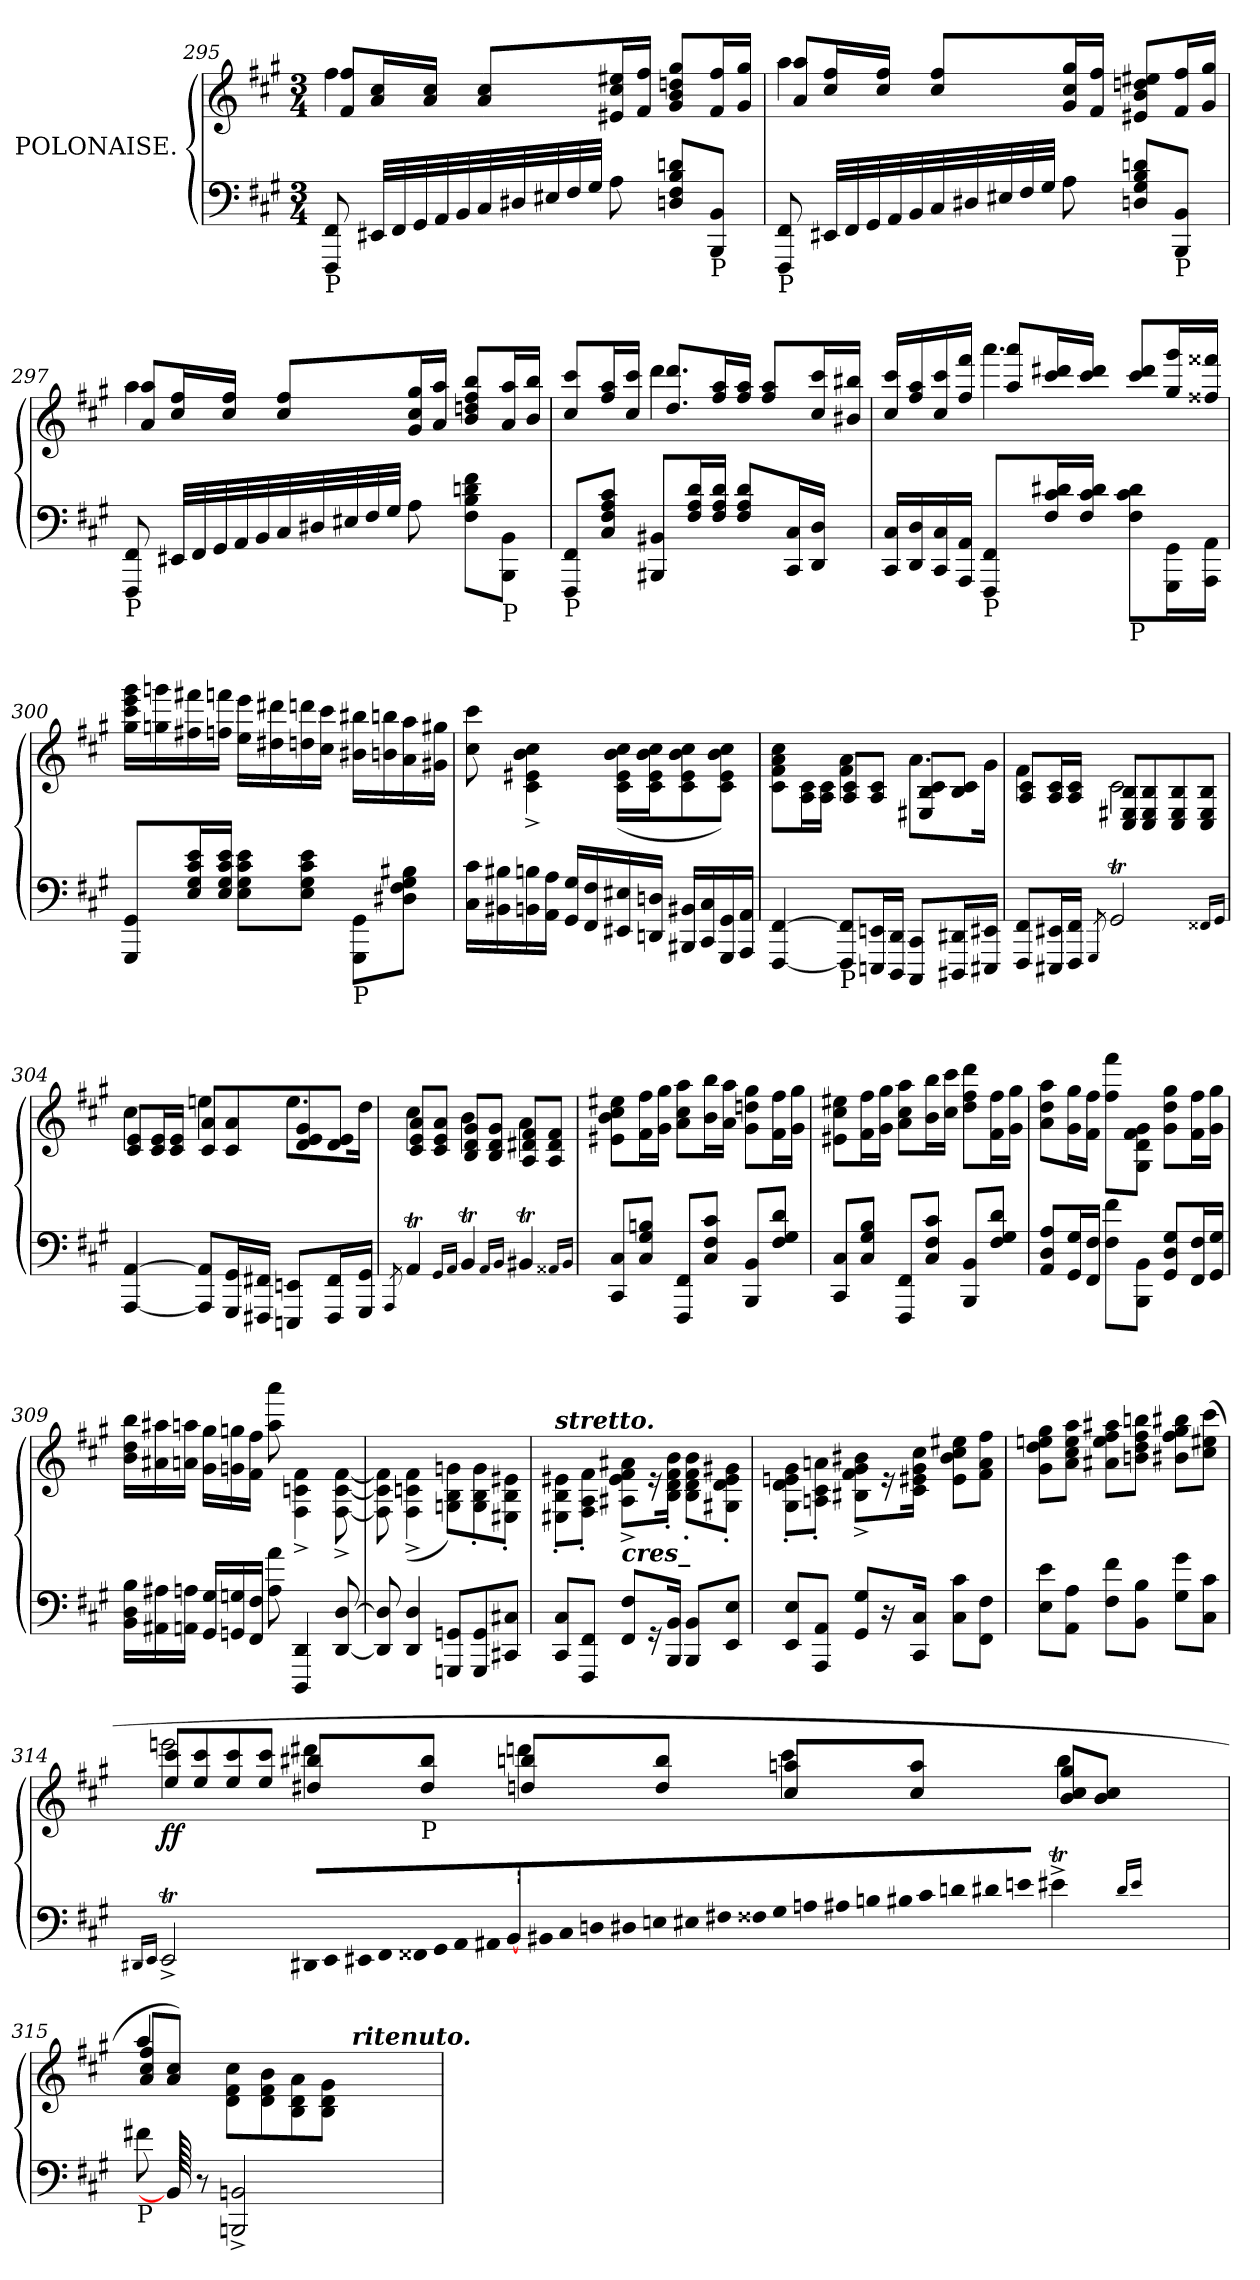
**kern	**kern	**dynam
*part1	*part1	*part1
*staff2	*staff1	*staff1/2
*I"POLONAISE.	*	*
*clefF4	*clefG2	*
*k[f#c#g#]	*k[f#c#g#]	*
*M3/4	*M3/4	*
=295	=295	=295
*	*^	*
*	*	*^	*
!LO:TX:b:t=P	!	!	!	!
8FFF#/ 8FF#/	2.ryy	4ff#\	8f#/ 8ff#/L	.
*Xtuplet	*	*	*	*
40EE#X!/LLL	.	.	16a/ 16cc#/L	.
40FF#!/	.	.	.	.
40GG#!/	.	.	.	.
.	.	.	16a/ 16cc#/JJ	.
40AA!/	.	.	.	.
40BB!/	.	.	.	.
40C#!/	.	2ryy	8a/ 8cc#/L	.
40D#X!/	.	.	.	.
40E#X!/	.	.	.	.
40F#!/	.	.	.	.
40G#!/JJJ	.	.	.	.
8A\	.	.	16e#X/ 16cc#/ 16ee#X/L	.
.	.	.	16f#/ 16ff#/JJ	.
8Dn/ 8F#/ 8B/ 8dn/L	.	.	8g#/ 8b/ 8ddn/ 8gg#/L	.
!LO:TX:b:t=P	!	!	!	!
8BBB/ 8BB/J	.	.	16f#/ 16ff#/L	.
.	.	.	16g#/ 16gg#/JJ	.
!!LO:PB:g=z	!!	!!
=296	=296	=296	=296	=296
!LO:TX:b:t=P	!	!	!	!
8FFF#/ 8FF#/	2.ryy	4aa\	8a/ 8aa/L	.
40EE#X!/LLL	.	.	16cc#/ 16ff#/L	.
40FF#!/	.	.	.	.
40GG#!/	.	.	.	.
.	.	.	16cc#/ 16ff#/JJ	.
40AA!/	.	.	.	.
40BB!/	.	.	.	.
40C#!/	.	2ryy	8cc#/ 8ff#/L	.
40D#X!/	.	.	.	.
40E#X!/	.	.	.	.
40F#!/	.	.	.	.
40G#!/JJJ	.	.	.	.
8A\	.	.	16g#/ 16cc#/ 16gg#/L	.
.	.	.	16f#/ 16ff#/JJ	.
8Dn/ 8G#/ 8B/ 8dn/L	.	.	8e#X/ 8b/ 8ddn/ 8ee#X/L	.
!LO:TX:b:t=P	!	!	!	!
8BBB/ 8BB/J	.	.	16f#/ 16ff#/L	.
.	.	.	16g#/ 16gg#/JJ	.
=297	=297	=297	=297	=297
!LO:TX:b:t=P	!	!	!	!
8FFF#/ 8FF#/	2.ryy	4aa\	8a/ 8aa/L	.
40EE#X!/LLL	.	.	16cc#/ 16ff#/L	.
40FF#!/	.	.	.	.
40GG#!/	.	.	.	.
.	.	.	16cc#/ 16ff#/JJ	.
40AA!/	.	.	.	.
40BB!/	.	.	.	.
40C#!/	.	2ryy	8cc#/ 8ff#/L	.
40D#X!/	.	.	.	.
40E#X!/	.	.	.	.
40F#!/	.	.	.	.
40G#!/JJJ	.	.	.	.
8A\	.	.	16g#/ 16cc#/ 16gg#/L	.
.	.	.	16a/ 16aa/JJ	.
8F#\ 8B\ 8dn\ 8f#\L	.	.	8b/ 8ddn/ 8ff#/ 8bb/L	.
!LO:TX:b:t=P	!	!	!	!
8BBB\ 8BB\J	.	.	16a/ 16aa/L	.
.	.	.	16b/ 16bb/JJ	.
!!LO:LB:g=z	!!	!!
=298	=298	=298	=298	=298
!LO:TX:b:t=P	!	!	!	!
8FFF#/ 8FF#/L	2.ryy	4ryy	8cc#/ 8ccc#/L	.
8C#/ 8F#/ 8A/ 8c#/J	.	.	16ff#/ 16aa/L	.
.	.	.	16cc#/ 16ccc#/JJ	.
8BBB#X/ 8BB#X/L	.	4.ddd\	8.dd/ 8.ddd/L	.
16F#/ 16A/ 16d/L	.	.	.	.
16F#/ 16A/ 16d/JJ	.	.	16ff#/ 16aa/L	.
8F#/ 8A/ 8d/L	.	.	16ff#/ 16aa/JJ	.
.	.	.	8ff#/ 8aa/L	.
16CC#/ 16C#/L	.	8ryy	.	.
16DD/ 16D/JJ	.	.	16cc#/ 16ccc#/L	.
16ryy	16ryy	16ryy	16b#X/ 16bb#X/JJ	.
=299	=299	=299	=299	=299
16CC#/ 16C#/LL	2.ryy	4ryy	16cc#/ 16ccc#/LL	.
16DD/ 16D/	.	.	16ff#/ 16aa/	.
16CC#/ 16C#/	.	.	16cc#/ 16ccc#/	.
16AAA/ 16AA/JJ	.	.	16ff#/ 16fff#/JJ	.
!LO:TX:b:t=P	!	!	!	!
8FFF#/ 8FF#/L	.	4.aaa\	8aa/ 8aaa/L	.
16F#/ 16c#/ 16d#X/L	.	.	16ccc#/ 16ddd#X/L	.
16F#/ 16c#/ 16d#/JJ	.	.	16ccc#/ 16ddd#/JJ	.
!LO:TX:b:t=P	!	!	!	!
8F#\ 8c#\ 8d#\L	.	.	8ccc#/ 8ddd#/L	.
16GGG#\ 16GG#\L	.	8ryy	16gg#/ 16ggg#/L	.
16AAA\ 16AA\JJ	.	.	16ff##X/ 16fff##X/JJ	.
*	*	*v	*v	*
!!LO:LB:g=z
=300	=300	=300	=300
8GGG#/ 8GG#/L	2.ryy	16gg#\ 16ccc#\ 16eee\ 16ggg#\LL	.
.	.	16ggn\ 16gggn\	.
16E/ 16G#/ 16c#/ 16e/L	.	16ff#X\ 16fff#X\	.
16E/ 16G#/ 16c#/ 16e/JJ	.	16ffn\ 16fffn\JJ	.
8E\ 8G#\ 8c#\ 8e\L	.	16ee\ 16eee\LL	.
.	.	16dd#X\ 16ddd#X\	.
8E\ 8G#\ 8c#\ 8e\J	.	16ddn\ 16dddn\	.
.	.	16cc#\ 16ccc#\JJ	.
!LO:TX:b:t=P	!	!	!
8GGG#\ 8GG#\L	.	16b#X\ 16bb#X\LL	.
.	.	16bn\ 16bbn\	.
8D#X\ 8F#\ 8G#\ 8B#X\J	.	16a\ 16aa\	.
.	.	16g#X\ 16gg#X\JJ	.
=301	=301	=301	=301
16C#\ 16c#\LL	2.ryy	8cc#\ 8ccc#\	.
16BB#X\ 16B#X\	.	.	.
16BBn\ 16Bn\	.	4c#\^ 4e#X\^ 4b\^ 4cc#\^	.
16AA\ 16A\JJ	.	.	.
16GG#/ 16G#/LL	.	.	.
16FF#/ 16F#/	.	.	.
16EE#X/ 16E#X/	.	(>16c#\ 16e#\ 16b\ 16cc#\LL	.
16DDn/ 16Dn/JJ	.	16c#\ 16e#\ 16b\ 16cc#\J	.
16BBB#X/ 16BB#X/LL	.	8c#\ 8e#\ 8b\ 8cc#\	.
16CC#/ 16C#/	.	.	.
16GGG#/ 16GG#/	.	8c#\ 8e#\ 8b\ 8cc#\J)	.
16AAA/ 16AA/JJ	.	.	.
!!LO:LB:g=z
=302	=302	=302	=302
*	*	*^	*
[4FFF#/ [4FF#/	2.ryy	8c#\ 8f#\ 8a\ 8cc#\L	4ryy	.
.	.	16A\ 16c#\L	.	.
.	.	16A\ 16c#\JJ	.	.
!LO:TX:b:t=P	!	!	!	!
8FFF#/] 8FF#/]L	.	4f#\ 4a\	8A/ 8c#/L	.
16EEEn/ 16EEn/L	.	.	8A/ 8c#/J	.
16DDD/ 16DD/JJ	.	.	.	.
8CCC#/ 8CC#/L	.	8.a\L	8E#X/ 8B/ 8c#/L	.
16DDD#X/ 16DD#X/L	.	.	8B/ 8c#/J	.
16EEE#X/ 16EE#X/JJ	.	16g#\Jk	.	.
=303	=303	=303	=303	=303
8FFF#/ 8FF#/L	2.ryy	4f#\	8A/ 8c#/L	.
16EEE#X/ 16EE#X/L	.	.	16A/ 16c#/L	.
16FFF#/ 16FF#/JJ	.	.	16A/ 16c#/JJ	.
8qGGG#/	.	.	.	.
2GG#t/	.	2c#\	8C#/ 8E#X/ 8B/L	.
.	.	.	8C#/ 8E#/ 8B/	.
.	.	.	8C#/ 8E#/ 8B/	.
.	.	.	8C#/ 8E#/ 8B/J	.
16qFF##X/LL	.	.	.	.
16qGG#/JJ	.	.	.	.
=304	=304	=304	=304	=304
[4AAA/ [4AA/	2.ryy	4cc#\	8c#/ 8e/L	.
.	.	.	16c#/ 16e/L	.
.	.	.	16c#/ 16e/JJ	.
8AAA/] 8AA/]L	.	4een\	8c#/ 8a/L	.
16GGG#/ 16GG#/L	.	.	8c#/ 8a/	.
16FFF#X/ 16FF#X/JJ	.	.	.	.
8EEEn/ 8EEn/L	.	8.ee\L	8d/ 8e/ 8g#/	.
16FFF#/ 16FF#/L	.	.	8d/ 8e/J	.
16GGG#/ 16GG#/JJ	.	16dd\Jk	.	.
!!LO:PB:g=z	!!	!!
=305	=305	=305	=305	=305
8qAAA/	.	.	.	.
4AAT/	2.ryy	4cc#\	8c#/ 8e/ 8a/L	.
.	.	.	8c#/ 8e/ 8a/J	.
16qGG#/LL	.	.	.	.
16qAA/JJ	.	.	.	.
4BBT/	.	4b\	8B/ 8d/ 8g#/L	.
.	.	.	8B/ 8d/ 8g#/J	.
16qAA/LL	.	.	.	.
16qBB/JJ	.	.	.	.
4BB#Xt/	.	4a\	8A/ 8d#X/ 8f#/L	.
.	.	.	8A/ 8d#/ 8f#/J	.
*	*v	*v	*v	*
16qAA##X/LL	.	.
16qBB#/JJ	.	.
=306	=306	=306
*	*^	*
8CC#/ 8C#/L	2.ryy	8e#X\ 8b\ 8cc#\ 8ee#X\L	.
8C#/ 8G#/ 8Bn/J	.	16f#\ 16ff#\L	.
.	.	16g#\ 16gg#\JJ	.
8FFF#/ 8FF#/L	.	8a\ 8cc#\ 8aa\L	.
8C#/ 8F#/ 8c#/J	.	16b\ 16bb\L	.
.	.	16a\ 16aa\JJ	.
8BBB/ 8BB/L	.	8g#\ 8ddn\ 8gg#\L	.
8F#/ 8G#/ 8d/J	.	16f#\ 16ff#\L	.
.	.	16g#\ 16gg#\JJ	.
=307	=307	=307	=307
8CC#/ 8C#/L	2.ryy	8e#X\ 8cc#\ 8ee#X\L	.
8C#/ 8G#/ 8B/J	.	16f#\ 16ff#\L	.
.	.	16g#\ 16gg#\JJ	.
8FFF#/ 8FF#/L	.	8a\ 8cc#\ 8aa\L	.
8C#/ 8F#/ 8c#/J	.	16b\ 16bb\L	.
.	.	16cc#\ 16ccc#\JJ	.
8BBB/ 8BB/L	.	8dd\ 8ff#\ 8ddd\L	.
8F#/ 8G#/ 8d/J	.	16f#\ 16ff#\L	.
.	.	16g#\ 16gg#\JJ	.
=308	=308	=308	=308
8AA/ 8D/ 8A/L	2.ryy	8a\ 8dd\ 8aa\L	.
16GG#/ 16G#/L	.	16g#\ 16gg#\L	.
16FF#/ 16F#/JJ	.	16f#\ 16ff#\JJ	.
8F#\ 8f#\L	.	8ff#\ 8fff#\L	.
8BBB\ 8BB\J	.	8G#\ 8d\ 8f#\ 8g#\J	.
8GG#/ 8D/ 8G#/L	.	8g#\ 8dd\ 8gg#\L	.
16FF#/ 16F#/L	.	16f#\ 16ff#\L	.
16GG#/ 16G#/JJ	.	16g#\ 16gg#\JJ	.
!!LO:LB:g=z	!!
=309	=309	=309	=309
*	*	*Xtuplet	*
24BB\ 24D\ 24B\LL	2.ryy	24b\ 24dd\ 24bb\LL	.
24AA#X\ 24A#X\	.	24a#X\ 24aa#X\	.
24AAn\ 24An\JJ	.	24an\ 24aan\JJ	.
24GG#/ 24G#/LL	.	24g#\ 24gg#\LL	.
24GGn/ 24Gn/	.	24gn\ 24ggn\	.
24FF#/ 24F#/JJ	.	24f#\ 24ff#\JJ	.
8A\ 8a\	.	8aa\ 8aaa\	.
4DDD/ 4DD/	.	4F#\^ 4cn\^ 4f#\^	.
[8DD/ [8D/	.	[8F#\^ [8c\^ [8f#\^	.
=310	=310	=310	=310
8DD/] 8D/]	2.ryy	8F#\] 8c\] 8f#\]	.
4DD/ 4D/	.	(>4F#\^ 4cn\^ 4f#\^	.
8GGGn/ 8GGn/L	.	8Gn\ 8B\ 8gn\L)	.
8GGG/ 8GG/	.	8G\' 8B\' 8g\'	.
8CC#X/ 8C#X/J	.	8E#X\' 8B\' 8e#X\'J	.
=311	=311	=311	=311
!	!LO:TX:a:Bi:t=stretto.	!	!
8CC#/ 8C#/L	2.ryy	8E#X\' 8B\' 8e#X\'L	.
8FFF#/ 8FF#/J	.	8F#\' 8A\' 8f#\'J	.
!	!	!LO:TX:b:Bi:t=cres_	!
8FF#/ 8F#/L	.	8A#X\^ 8e#\^ 8f#\^ 8a#X\^L	.
16r	.	16r	.
16BBB/ 16BB/Jk	.	16B\' 16d\' 16f#\' 16b\'Jk	.
8BBB/ 8BB/L	.	8B\' 8d\' 8f#\' 8b\'L	.
8EE/ 8E/J	.	8G#X\' 8d\' 8e#\' 8g#X\'J	.
=312	=312	=312	=312
8EE/ 8E/L	2.ryy	8G#\' 8d\' 8en\' 8g#\'L	.
8AAA/ 8AA/J	.	8An\' 8c#\' 8an\'J	.
8GG#/ 8G#/L	.	8B#X\^ 8f#\^ 8g#\^ 8b#X\^L	.
16r	.	16r	.
16CC#/ 16C#/Jk	.	16c#\ 16e#X\ 16g#\ 16cc#\Jk	.
8C#\ 8c#\L	.	8e#\ 8b#\ 8cc#\ 8ee#X\L	.
8FF#\ 8F#\J	.	8f#\ 8a\ 8ff#\J	.
!!LO:LB:g=z	!!
=313	=313	=313	=313
8E\ 8e\L	2.ryy	8g#\ 8dd\ 8een\ 8gg#\L	.
8AA\ 8A\J	.	8a\ 8cc#\ 8ee\ 8aa\J	.
8F#\ 8f#\L	.	8a#X\ 8ee\ 8ff#\ 8aa#X\L	.
8BB\ 8B\J	.	8bn\ 8dd\ 8ff#\ 8bbn\J	.
8G#\ 8g#\L	.	8b#X\ 8ff#\ 8gg#\ 8bb#X\L	.
8C#\ 8c#\J	.	(>8cc#\ 8ee#X\ 8ccc#\J	.
*	*v	*v	*
!!LO:LB:g=z
=314	=314	=314
16qDD#X/LL	.	.
16qEE/JJ	.	.
*	*^	*
*	*	*^	*
!	!	!	!	!LO:DY:b
2EET^/	2.ryy	2eeen\	8ee/ 8ccc#/L	ff
.	.	.	8ee/ 8ccc#/	.
.	.	.	8ee/ 8ccc#/	.
.	.	.	8ee/ 8ccc#/J	.
!LO:N:vis=64	!	!	!	!
384%11DD#!/LLLL	.	4ddd#X\	8dd#X/ 8bb#X/L	.
!LO:N:vis=64	!	!	!	!
384%11EE!/	.	.	.	.
!LO:N:vis=64	!	!	!	!
384%11EE#X!/	.	.	.	.
!LO:N:vis=64	!	!	!	!
384%11FF#!/	.	.	.	.
!LO:N:vis=64	!	!	!	!
384%11FF##X!/	.	.	.	.
!	!	!	!LO:TX:b:t=P	!
.	.	.	8dd#/ 8bb#/J	.
!LO:N:vis=64	!	!	!	!
384%11GG#!/	.	.	.	.
!LO:N:vis=64	!	!	!	!
384%11AA!/	.	.	.	.
!LO:N:vis=64	!	!	!	!
384%11AA#X!/	.	.	.	.
[48BB!/	.	.	.	.
128ryy	4ryy	4dddn\	8ddn/ 8bbn/L	.
!LO:N:vis=64	!	!	!	!
384%11BB#X!/	.	.	.	.
!LO:N:vis=64	!	!	!	!
384%11C#!/	.	.	.	.
!LO:N:vis=64	!	!	!	!
384%11Dn!/	.	.	.	.
!LO:N:vis=64	!	!	!	!
384%11D#X!/	.	.	.	.
!LO:N:vis=64	!	!	!	!
384%11En!/	.	.	.	.
.	.	.	8dd/ 8bb/J	.
!LO:N:vis=64	!	!	!	!
384%11E#X!/	.	.	.	.
!LO:N:vis=64	!	!	!	!
384%11F#X!/	.	.	.	.
!LO:N:vis=64	!	!	!	!
384%11F##X!/	.	.	.	.
!LO:N:vis=64	!	!	!	!
384%11G#!/	.	.	.	.
.	8ryy	4ccc#\	8cc#/ 8aan/L	.
!LO:N:vis=64	!	!	!	!
384%11An!/	.	.	.	.
!LO:N:vis=64	!	!	!	!
384%11A#X!/	.	.	.	.
!LO:N:vis=64	!	!	!	!
384%11Bn!/	.	.	.	.
!LO:N:vis=64	!	!	!	!
384%11B#X!/	.	.	.	.
*	*tuplet	*	*	*
!	!LO:N:vis=64	!	!	!
.	320%3ryy	.	8cc#/ 8aa/J	.
!LO:N:vis=64	!	!	!	!
384%11c#!/	.	.	.	.
!	!LO:N:vis=64	!	!	!
.	320%3ryy	.	.	.
!	!LO:N:vis=64	!	!	!
.	320%3ryy	.	.	.
!	!LO:N:vis=64	!	!	!
.	320%3ryy	.	.	.
!LO:N:vis=64	!	!	!	!
384%11dn!/	.	.	.	.
!	!LO:N:vis=64	!	!	!
.	320%3ryy	.	.	.
!	!LO:N:vis=64	!	!	!
.	320%3ryy	.	.	.
!	!LO:N:vis=64	!	!	!
.	320%3ryy	.	.	.
!LO:N:vis=64	!	!	!	!
384%11d#X!/	.	.	.	.
!	!LO:N:vis=64	!	!	!
.	320%3ryy	.	.	.
!	!LO:N:vis=64	!	!	!
.	320%3ryy	.	.	.
!	!LO:N:vis=64	!	!	!
.	320%3ryy	.	.	.
!LO:N:vis=64	!	!	!	!
384%11en!/JJJJ	.	.	.	.
!	!LO:N:vis=64	!	!	!
.	320%3ryy	.	.	.
!	!LO:N:vis=64	!	!	!
.	320%3ryy	.	.	.
!	!LO:N:vis=64	!	!	!
.	320%3ryy	.	.	.
4e#Xt^\	.	.	.	.
.	320ryy	.	.	.
.	160ryy	4bb\	8b/ 8cc#/ 8gg#/L	.
!	!LO:N:vis=64	!	!	!
.	320%3ryy	.	.	.
!	!LO:N:vis=64	!	!	!
.	320%3ryy	.	.	.
!	!LO:N:vis=64	!	!	!
.	320%3ryy	.	.	.
!	!LO:N:vis=64	!	!	!
.	320%3ryy	.	.	.
!	!LO:N:vis=64	!	!	!
.	320%3ryy	.	.	.
!	!LO:N:vis=64	!	!	!
.	320%3ryy	.	.	.
!	!LO:N:vis=64	!	!	!
.	320%3ryy	.	.	.
!	!LO:N:vis=64	!	!	!
.	320%3ryy	.	.	.
!	!LO:N:vis=64	!	!	!
.	320%3ryy	.	.	.
!	!LO:N:vis=64	!	!	!
.	320%3ryy	.	.	.
!	!LO:N:vis=64	!	!	!
.	320%3ryy	.	.	.
!	!LO:N:vis=64	!	!	!
.	320%3ryy	.	.	.
.	8ryy	.	.	.
.	.	.	8b/ 8cc#/J	.
.	160ryy	.	.	.
16qd#/LL	.	.	.	.
16qe#/JJ	.	.	.	.
192ryy	.	.	.	.
!!LO:LB:g=z	!!	!!
=315	=315	=315	=315	=315
!LO:TX:b:t=P	!	!	!	!
8f#X\	2.ryy	4aa/	8a/ 8cc#/ 8ff#/L	.
128BB!/]	.	.	8a/ 8cc#/J)	.
8r	.	.	.	.
.	.	8d\ 8f#\ 8cc#\L	2ryy	.
2BBBn/^ 2BBn/^	.	.	.	.
.	.	8d\ 8f#\ 8b\	.	.
.	.	8B\ 8d\ 8a\	.	.
.	.	8B\ 8d\ 8g#\J	.	.
!	!LO:TX:a:Bi:t=ritenuto.	!	!	!
.	4ryy	4ryy	4ryy	.
128%31ryy	.	.	.	.
*	*v	*v	*v	*
=	=	=
*-	*-	*-
